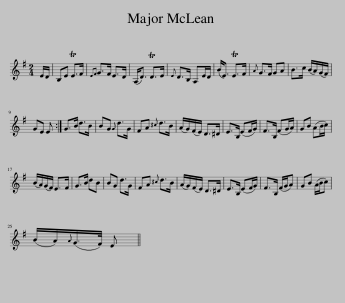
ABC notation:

X:1
L:1/8
M:2/4
I:linebreak $
K:Emin
V:1 treble
V:1
 E/D/ | B,E TE>F |{EF} G>F E>D | (A,<D) TD>E |{E} D>B, A,E/D/ | %5
 (B<E) TE>F |{A} G>F GA | B>c (B/A/)(G/F/) |$ GE E :| G>B d>B | %10
 BG{G} d>G | FA{^c} d>B | (A/G/)(F/E/) D>^D | E>B, (EF/G/) | F>B, (FG/A/) | %15
 GB (AB/c/) |$ (B/A/)(G/F/) E>F | G>B dB | BG d>G | FA{^c} d>B | %20
 (A/G/)(F/E/) D>^D | E>B, (EF/G/) | F>B, (F/G/A) | GB (A/B/c) |$ (B/A/){A}(G/>F/) E || %25
